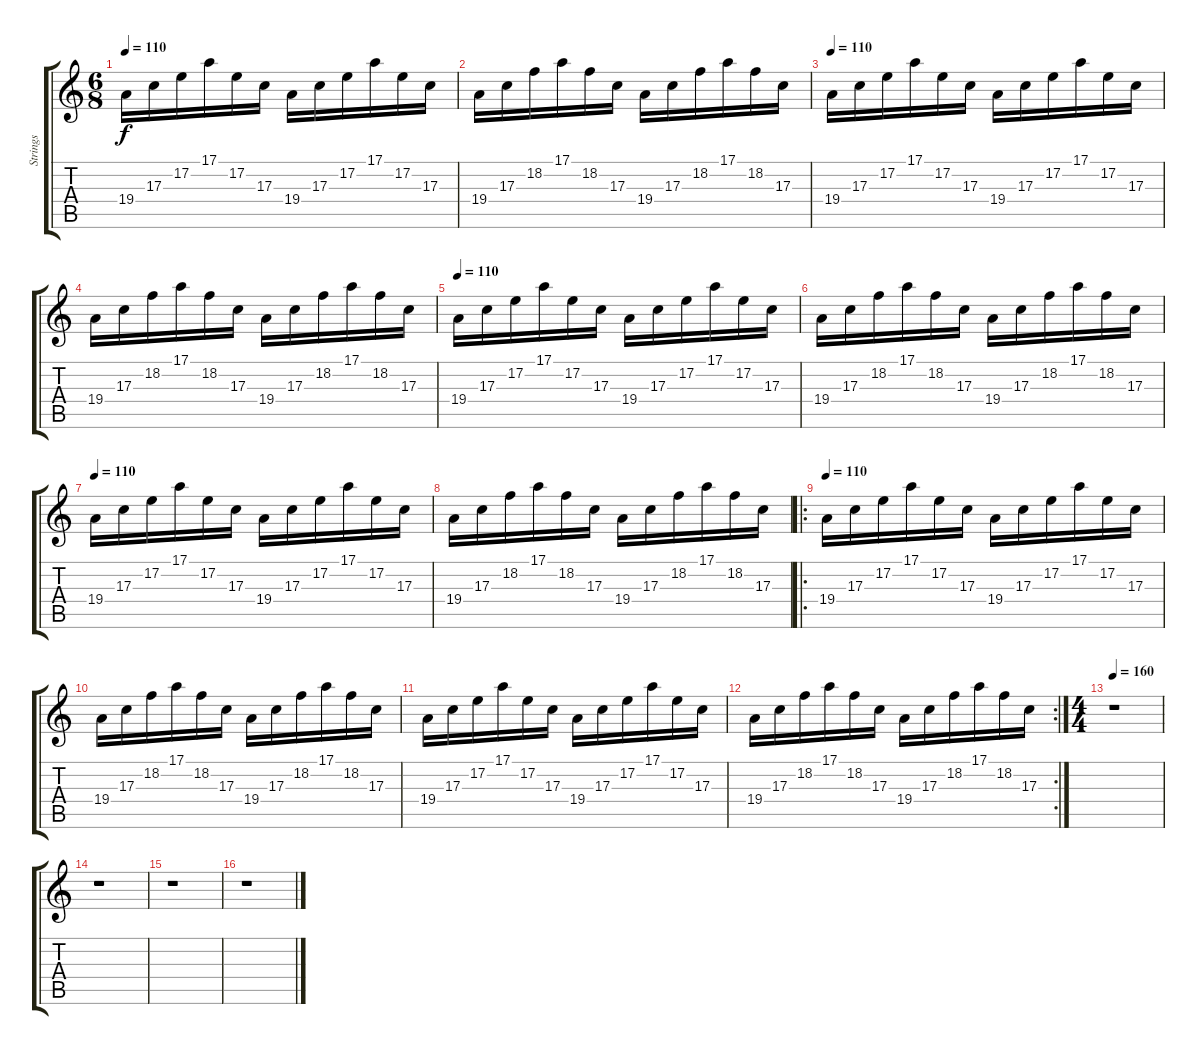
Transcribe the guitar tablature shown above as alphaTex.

\track ("Strings" "Strings") {instrument synthstrings1}
\staff {score tabs}
\tuning (E4 B3 G3 D3 A2 E2) {hide}
\ts (6 8)
\tempo 110
\clef g2
\ks c
19.4.16{dy f volume 13 instrument stringensemble1} 17.3.16 17.2.16 17.1.16 17.2.16 17.3.16 19.4.16 17.3.16 17.2.16 17.1.16 17.2.16 17.3.16 |
19.4.16 17.3.16 18.2.16 17.1.16 18.2.16 17.3.16 19.4.16 17.3.16 18.2.16 17.1.16 18.2.16 17.3.16 |
\tempo 110
19.4.16 17.3.16 17.2.16 17.1.16 17.2.16 17.3.16 19.4.16 17.3.16 17.2.16 17.1.16 17.2.16 17.3.16 |
19.4.16 17.3.16 18.2.16 17.1.16 18.2.16 17.3.16 19.4.16 17.3.16 18.2.16 17.1.16 18.2.16 17.3.16 |
\tempo 110
19.4.16{volume 13 instrument stringensemble1} 17.3.16 17.2.16 17.1.16 17.2.16 17.3.16 19.4.16 17.3.16 17.2.16 17.1.16 17.2.16 17.3.16 |
19.4.16 17.3.16 18.2.16 17.1.16 18.2.16 17.3.16 19.4.16 17.3.16 18.2.16 17.1.16 18.2.16 17.3.16 |
\tempo 110
19.4.16 17.3.16 17.2.16 17.1.16 17.2.16 17.3.16 19.4.16 17.3.16 17.2.16 17.1.16 17.2.16 17.3.16 |
19.4.16 17.3.16 18.2.16 17.1.16 18.2.16 17.3.16 19.4.16 17.3.16 18.2.16 17.1.16 18.2.16 17.3.16 |
\ro
\tempo 110
19.4.16{volume 13 instrument stringensemble1} 17.3.16 17.2.16 17.1.16 17.2.16 17.3.16 19.4.16 17.3.16 17.2.16 17.1.16 17.2.16 17.3.16 |
19.4.16 17.3.16 18.2.16 17.1.16 18.2.16 17.3.16 19.4.16 17.3.16 18.2.16 17.1.16 18.2.16 17.3.16 |
19.4.16 17.3.16 17.2.16 17.1.16 17.2.16 17.3.16 19.4.16 17.3.16 17.2.16 17.1.16 17.2.16 17.3.16 |
\rc 2
19.4.16 17.3.16 18.2.16 17.1.16 18.2.16 17.3.16 19.4.16 17.3.16 18.2.16 17.1.16 18.2.16 17.3.16 |
\ts (4 4)
\tempo 160
r.1 |
r.1 |
r.1 |
r.1
